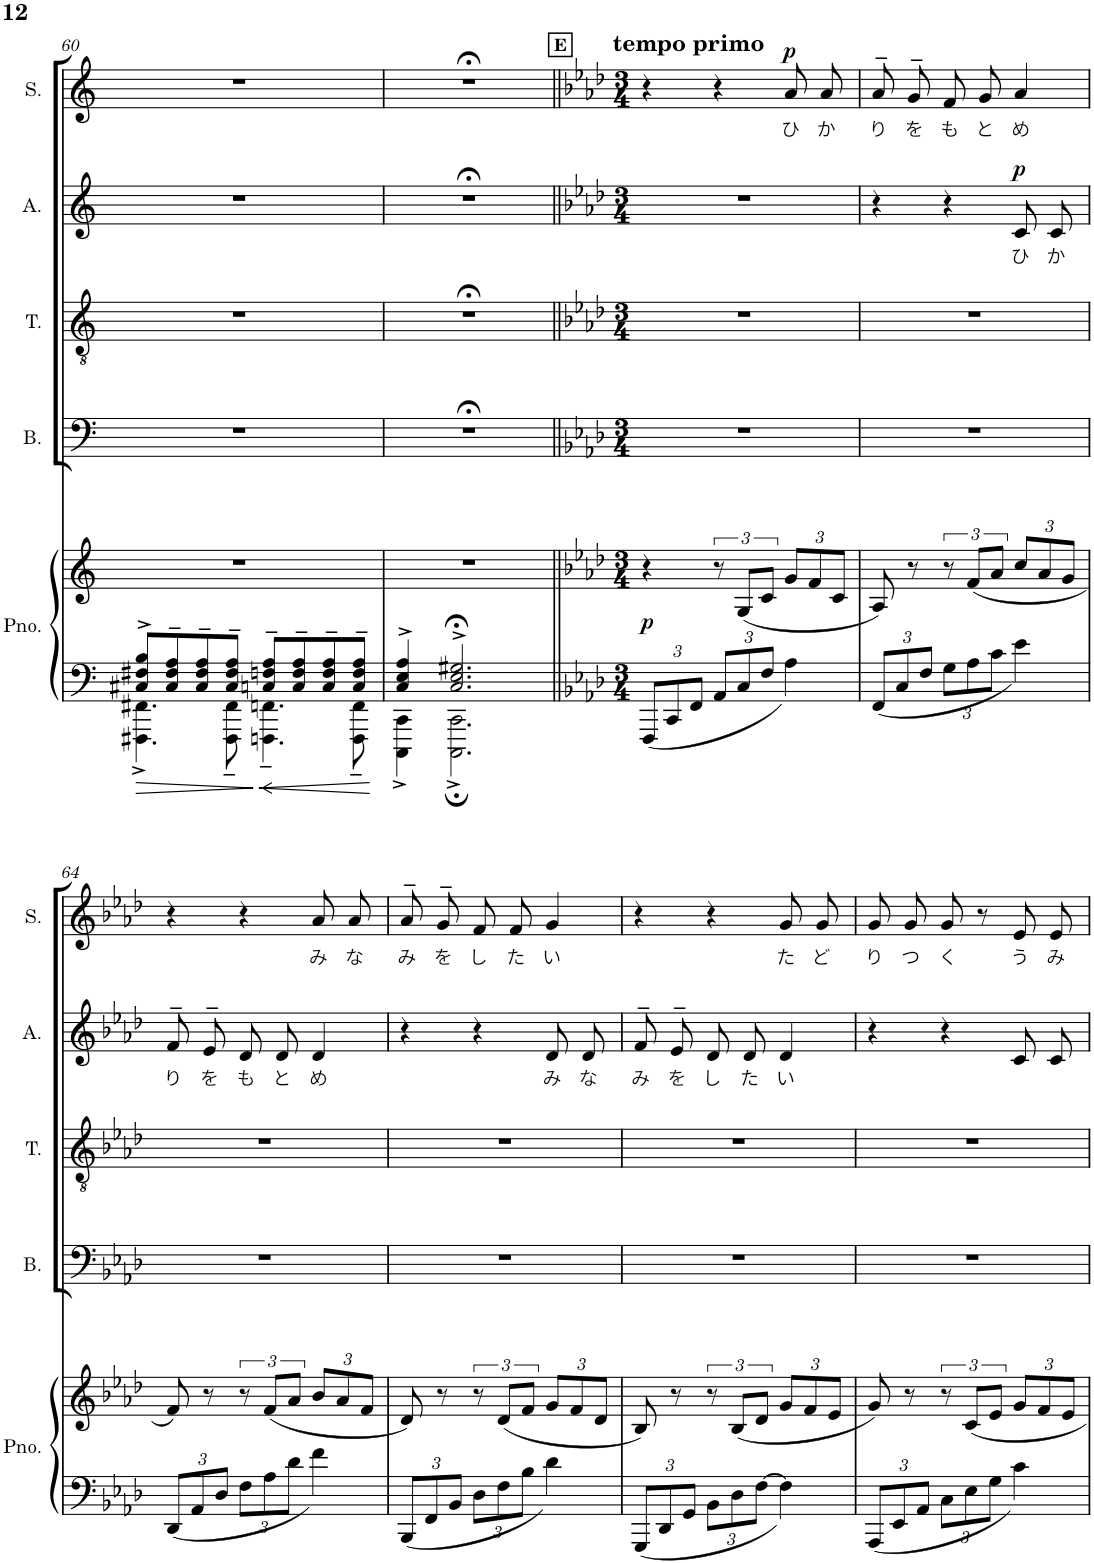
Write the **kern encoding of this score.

**kern	**kern	**dynam	**kern	**kern	**kern	**text	**dynam	**kern	**text	**dynam
*part5	*part5	*part5	*part4	*part3	*part2	*part2	*part2	*part1	*part1	*part1
*staff6	*staff5	*staff5/6	*staff4	*staff3	*staff2	*staff2	*staff2	*staff1	*staff1	*staff1
*I"Piano	*	*	*I"Bass	*I"Tenor	*I"Alto	*	*	*I"Soprano	*	*
*I'Pno.	*	*	*I'B.	*I'T.	*I'A.	*	*	*I'S.	*	*
!!LO:PB:g=z
*clefF4	*clefG2	*	*clefF4	*clefGv2	*clefG2	*	*	*clefG2	*	*
*k[]	*k[]	*	*k[]	*k[]	*k[]	*	*	*k[]	*	*
*M4/4	*M4/4	*	*M4/4	*M4/4	*M4/4	*	*	*M4/4	*	*
=60	=60	=60	=60	=60	=60	=60	=60	=60	=60	=60
*^	*	*	*	*	*	*	*	*	*	*
8C#X/^ 8F#X/^ 8B/^L	4.FFF#X\^ 4.FF#X\^	1r	.	1r	1r	1r	.	.	1r	.	.
8C#/~ 8F#/~ 8A/~	.	.	.	.	.	.	.	.	.	.	.
8C#/~ 8F#/~ 8A/~	.	.	.	.	.	.	.	.	.	.	.
8C#/~ 8F#/~ 8A/~J	8FFF#\~ 8FF#\~	.	.	.	.	.	.	.	.	.	.
8Cn/~ 8Fn/~ 8A/~L	4.FFFn\~ 4.FFn\~	.	.	.	.	.	.	.	.	.	.
8C/~ 8F/~ 8A/~	.	.	.	.	.	.	.	.	.	.	.
8C/~ 8F/~ 8A/~	.	.	.	.	.	.	.	.	.	.	.
8C/~ 8F/~ 8A/~J	8FFF\~ 8FF\~	.	.	.	.	.	.	.	.	.	.
=61	=61	=61	=61	=61	=61	=61	=61	=61	=61	=61	=61
4C/^ 4E/^ 4A/^	4CCC\^ 4CC\^	1r	.	1r;<	1r;<	1r;<	.	.	1r;<	.	.
2.C/;<^ 2.E/;<^ 2.G#X/;<^	2.CCC\;^ 2.CC\;^	.	.	.	.	.	.	.	.	.	.
*v	*v	*	*	*	*	*	*	*	*	*	*
=62||	=62||	=62||	=62||	=62||	=62||	=62||	=62||	=62||	=62||	=62||
!!LO:REH:place=s1:a:B:cj:fs=9:t=E
*k[b-e-a-d-]	*k[b-e-a-d-]	*	*k[b-e-a-d-]	*k[b-e-a-d-]	*k[b-e-a-d-]	*	*	*k[b-e-a-d-]	*	*
*M3/4	*M3/4	*	*M3/4	*M3/4	*M3/4	*	*	*M3/4	*	*
*Xbrackettup	*	*	*	*	*	*	*	*	*	*
*^	*	*	*	*	*	*	*	*	*	*
!	!	!	!	!	!	!	!	!	!LO:TX:a:B:t=tempo primo	!	!
!	!	!	!LO:DY:a=2	!	!	!	!	!	!	!	!
*v	*v	*	*	*	*	*	*	*	*	*	*
12FFF/L	4r	p	2.r	2.r	2.r	.	.	4r	.	.
12CC/	.	.	.	.	.	.	.	.	.	.
12FF/J	.	.	.	.	.	.	.	.	.	.
12AA-/L	12r	.	.	.	.	.	.	4r	.	.
12C/	(12G/L	.	.	.	.	.	.	.	.	.
12F/J	12c/J	.	.	.	.	.	.	.	.	.
*	*Xbrackettup	*	*	*	*	*	*	*	*	*
!	!	!	!	!	!	!	!	!	!LO:LY:b	!LO:DY:a
4A-\	12g/L	.	.	.	.	.	.	8a-/L	ひ	p
.	12f/	.	.	.	.	.	.	.	.	.
!	!	!	!	!	!	!	!	!	!LO:LY:b	!
.	.	.	.	.	.	.	.	8a-/J	か	.
.	12c/J	.	.	.	.	.	.	.	.	.
=63	=63	=63	=63	=63	=63	=63	=63	=63	=63	=63
!	!	!	!	!	!	!	!	!	!LO:LY:b	!
12FF/L	8A-/)	.	2.r	2.r	4r	.	.	8a-~>/L	り	.
12C/	.	.	.	.	.	.	.	.	.	.
!	!	!	!	!	!	!	!	!	!LO:LY:b	!
.	8r	.	.	.	.	.	.	8g~>/J	を	.
12F/J	.	.	.	.	.	.	.	.	.	.
*	*brackettup	*	*	*	*	*	*	*	*	*
!	!	!	!	!	!	!	!	!	!LO:LY:b	!
12G\L	12r	.	.	.	4r	.	.	8f/L	も	.
12A-\	(12f/L	.	.	.	.	.	.	.	.	.
!	!	!	!	!	!	!	!	!	!LO:LY:b	!
.	.	.	.	.	.	.	.	8g/J	と	.
12c\J	12a-/J	.	.	.	.	.	.	.	.	.
*	*Xbrackettup	*	*	*	*	*	*	*	*	*
!	!	!	!	!	!	!LO:LY:b	!LO:DY:a	!	!LO:LY:b	!
4e-\	12cc/L	.	.	.	8c/L	ひ	p	4a-/	め	.
.	12a-/	.	.	.	.	.	.	.	.	.
!	!	!	!	!	!	!LO:LY:b	!	!	!	!
.	.	.	.	.	8c/J	か	.	.	.	.
.	12g/J	.	.	.	.	.	.	.	.	.
!!LO:LB:g=z
=64	=64	=64	=64	=64	=64	=64	=64	=64	=64	=64
!	!	!	!	!	!	!LO:LY:b	!	!	!	!
12DD-/L	8f/)	.	2.r	2.r	8f~>/L	り	.	4r	.	.
12AA-/	.	.	.	.	.	.	.	.	.	.
!	!	!	!	!	!	!LO:LY:b	!	!	!	!
.	8r	.	.	.	8e-~>/J	を	.	.	.	.
12D-/J	.	.	.	.	.	.	.	.	.	.
*	*brackettup	*	*	*	*	*	*	*	*	*
!	!	!	!	!	!	!LO:LY:b	!	!	!	!
12F\L	12r	.	.	.	8d-/L	も	.	4r	.	.
12A-\	(12f/L	.	.	.	.	.	.	.	.	.
!	!	!	!	!	!	!LO:LY:b	!	!	!	!
.	.	.	.	.	8d-/J	と	.	.	.	.
12d-\J	12a-/J	.	.	.	.	.	.	.	.	.
*	*Xbrackettup	*	*	*	*	*	*	*	*	*
!	!	!	!	!	!	!LO:LY:b	!	!	!LO:LY:b	!
4f\	12b-/L	.	.	.	4d-/	め	.	8a-/L	み	.
.	12a-/	.	.	.	.	.	.	.	.	.
!	!	!	!	!	!	!	!	!	!LO:LY:b	!
.	.	.	.	.	.	.	.	8a-/J	な	.
.	12f/J	.	.	.	.	.	.	.	.	.
=65	=65	=65	=65	=65	=65	=65	=65	=65	=65	=65
!	!	!	!	!	!	!	!	!	!LO:LY:b	!
12BBB-/L	8d-/)	.	2.r	2.r	4r	.	.	8a-~>/L	み	.
12FF/	.	.	.	.	.	.	.	.	.	.
!	!	!	!	!	!	!	!	!	!LO:LY:b	!
.	8r	.	.	.	.	.	.	8g~>/J	を	.
12BB-/J	.	.	.	.	.	.	.	.	.	.
*	*brackettup	*	*	*	*	*	*	*	*	*
!	!	!	!	!	!	!	!	!	!LO:LY:b	!
12D-\L	12r	.	.	.	4r	.	.	8f/L	し	.
12F\	(12d-/L	.	.	.	.	.	.	.	.	.
!	!	!	!	!	!	!	!	!	!LO:LY:b	!
.	.	.	.	.	.	.	.	8f/J	た	.
12B-\J	12f/J	.	.	.	.	.	.	.	.	.
*	*Xbrackettup	*	*	*	*	*	*	*	*	*
!	!	!	!	!	!	!LO:LY:b	!	!	!LO:LY:b	!
4d-\	12g/L	.	.	.	8d-/L	み	.	4g/	い	.
.	12f/	.	.	.	.	.	.	.	.	.
!	!	!	!	!	!	!LO:LY:b	!	!	!	!
.	.	.	.	.	8d-/J	な	.	.	.	.
.	12d-/J	.	.	.	.	.	.	.	.	.
=66	=66	=66	=66	=66	=66	=66	=66	=66	=66	=66
!	!	!	!	!	!	!LO:LY:b	!	!	!	!
12GGG/L	8B-/)	.	2.r	2.r	8f~>/L	み	.	4r	.	.
12DD-/	.	.	.	.	.	.	.	.	.	.
!	!	!	!	!	!	!LO:LY:b	!	!	!	!
.	8r	.	.	.	8e-~>/J	を	.	.	.	.
12GG/J	.	.	.	.	.	.	.	.	.	.
*	*brackettup	*	*	*	*	*	*	*	*	*
!	!	!	!	!	!	!LO:LY:b	!	!	!	!
12BB-\L	12r	.	.	.	8d-/L	し	.	4r	.	.
12D-\	(12B-/L	.	.	.	.	.	.	.	.	.
!	!	!	!	!	!	!LO:LY:b	!	!	!	!
.	.	.	.	.	8d-/J	た	.	.	.	.
[12F\J	12d-/J	.	.	.	.	.	.	.	.	.
*	*Xbrackettup	*	*	*	*	*	*	*	*	*
!	!	!	!	!	!	!LO:LY:b	!	!	!LO:LY:b	!
4F\]	12g/L	.	.	.	4d-/	い	.	8g/L	た	.
.	12f/	.	.	.	.	.	.	.	.	.
!	!	!	!	!	!	!	!	!	!LO:LY:b	!
.	.	.	.	.	.	.	.	8g/J	ど	.
.	12e-/J	.	.	.	.	.	.	.	.	.
=67	=67	=67	=67	=67	=67	=67	=67	=67	=67	=67
!	!	!	!	!	!	!	!	!	!LO:LY:b	!
12AAA-/L	8g/)	.	2.r	2.r	4r	.	.	8g/L	り	.
12EE-/	.	.	.	.	.	.	.	.	.	.
!	!	!	!	!	!	!	!	!	!LO:LY:b	!
.	8r	.	.	.	.	.	.	8g/J	つ	.
12AA-/J	.	.	.	.	.	.	.	.	.	.
*	*brackettup	*	*	*	*	*	*	*	*	*
!	!	!	!	!	!	!	!	!	!LO:LY:b	!
12C\L	12r	.	.	.	4r	.	.	8g/	く	.
12E-\	12c/L	.	.	.	.	.	.	.	.	.
.	.	.	.	.	.	.	.	8r	.	.
12G\J	12e-/J	.	.	.	.	.	.	.	.	.
*	*Xbrackettup	*	*	*	*	*	*	*	*	*
!	!	!	!	!	!	!	!	!	!LO:LY:b	!
4c\	12g/L	.	.	.	8c/L	.	.	8e-/L	う	.
.	12f/	.	.	.	.	.	.	.	.	.
!	!	!	!	!	!	!	!	!	!LO:LY:b	!
.	.	.	.	.	8c/J	.	.	8e-/J	み	.
.	12e-/J	.	.	.	.	.	.	.	.	.
=	=	=	=	=	=	=	=	=	=	=
*-	*-	*-	*-	*-	*-	*-	*-	*-	*-	*-
